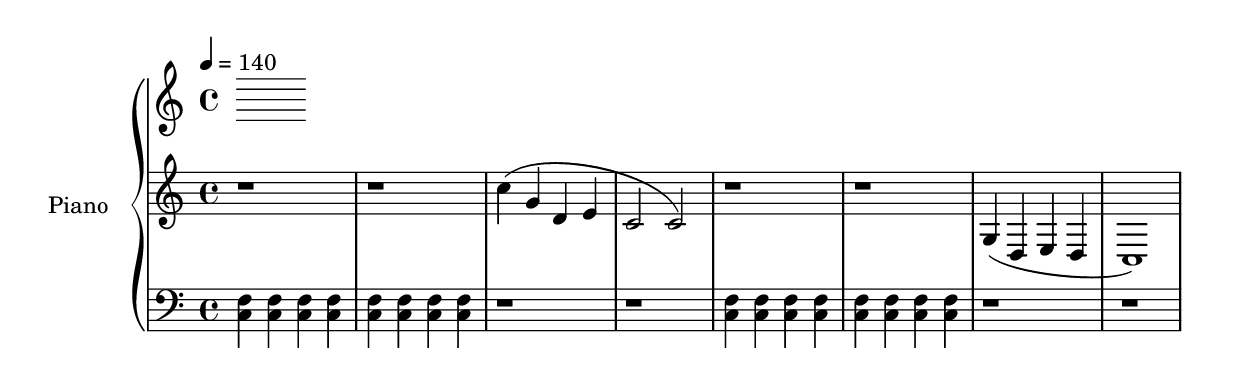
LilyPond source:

\version "2.18.2"


upper = \relative c'' {
  \clef treble
  \key c \major
  \time 4/4

  r1 | r
  c4( g d e | c2 c)
  r1 | r
  g4( d e d | c1) 
}

lower = \relative c {
  \clef bass
  \key c \major
  \time 4/4

  <f c>4 <f c> <f c> <f c> | <f c> <f c> <f c> <f c> | 
  r1     | r |
  <f c>4 <f c> <f c> <f c> | <f c> <f c> <f c> <f c> | 
  r1     | r |
}

\score {
  \new PianoStaff <<
    \set PianoStaff.instrumentName = #"Piano  "
    \tempo 4 = 140
    %\repeat volta 2 {
      \new Staff = "upper" \upper
      \new Staff = "lower" \lower
    %}
  >>
  \layout { }
  \midi { }
}
